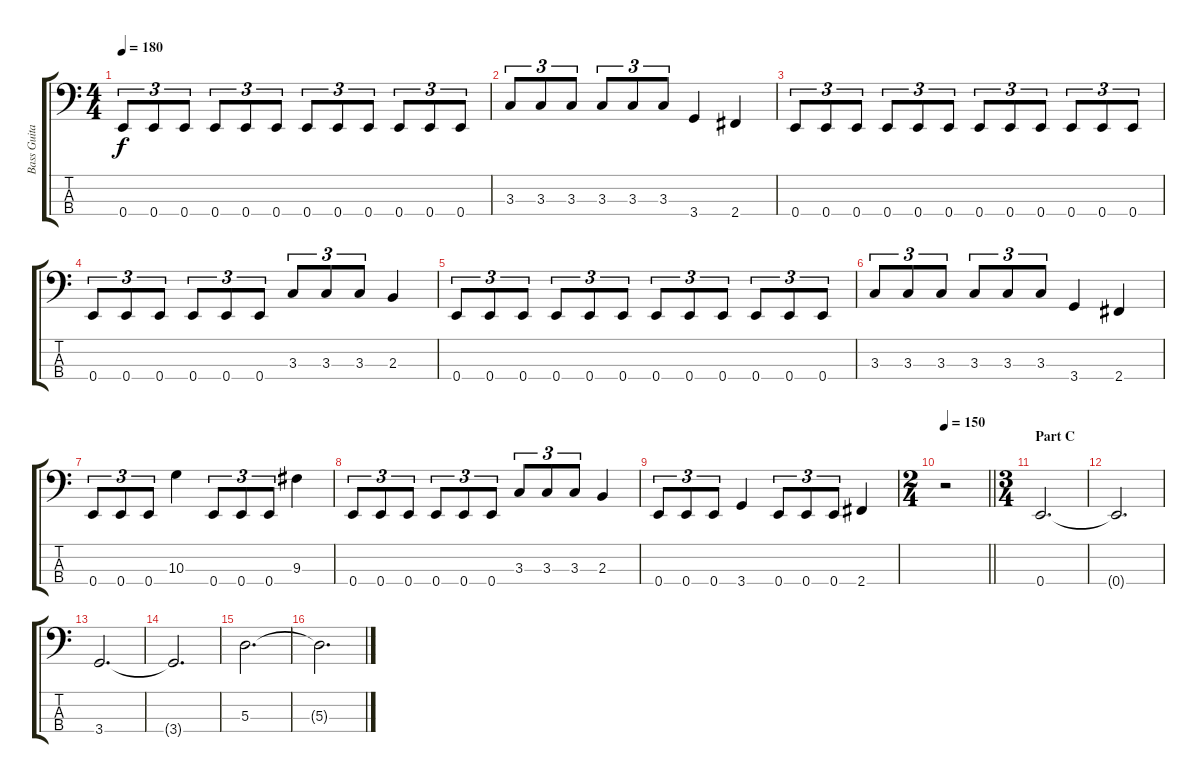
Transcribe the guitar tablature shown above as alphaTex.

\track ("Bass Guitar" "Bass Guita") {instrument electricbassfinger}
\staff {score tabs}
\tuning (G2 D2 A1 E1) {hide}
\ts (4 4)
\tempo 180
\clef f4
\ks c
0.4.8{tu (3 2) dy f} 0.4.8{tu (3 2)} 0.4.8{tu (3 2)} 0.4.8{tu (3 2)} 0.4.8{tu (3 2)} 0.4.8{tu (3 2)} 0.4.8{tu (3 2)} 0.4.8{tu (3 2)} 0.4.8{tu (3 2)} 0.4.8{tu (3 2)} 0.4.8{tu (3 2)} 0.4.8{tu (3 2)} |
3.3.8{tu (3 2)} 3.3.8{tu (3 2)} 3.3.8{tu (3 2)} 3.3.8{tu (3 2)} 3.3.8{tu (3 2)} 3.3.8{tu (3 2)} 3.4.4 2.4.4 |
0.4.8{tu (3 2)} 0.4.8{tu (3 2)} 0.4.8{tu (3 2)} 0.4.8{tu (3 2)} 0.4.8{tu (3 2)} 0.4.8{tu (3 2)} 0.4.8{tu (3 2)} 0.4.8{tu (3 2)} 0.4.8{tu (3 2)} 0.4.8{tu (3 2)} 0.4.8{tu (3 2)} 0.4.8{tu (3 2)} |
0.4.8{tu (3 2)} 0.4.8{tu (3 2)} 0.4.8{tu (3 2)} 0.4.8{tu (3 2)} 0.4.8{tu (3 2)} 0.4.8{tu (3 2)} 3.3.8{tu (3 2)} 3.3.8{tu (3 2)} 3.3.8{tu (3 2)} 2.3.4 |
0.4.8{tu (3 2)} 0.4.8{tu (3 2)} 0.4.8{tu (3 2)} 0.4.8{tu (3 2)} 0.4.8{tu (3 2)} 0.4.8{tu (3 2)} 0.4.8{tu (3 2)} 0.4.8{tu (3 2)} 0.4.8{tu (3 2)} 0.4.8{tu (3 2)} 0.4.8{tu (3 2)} 0.4.8{tu (3 2)} |
3.3.8{tu (3 2)} 3.3.8{tu (3 2)} 3.3.8{tu (3 2)} 3.3.8{tu (3 2)} 3.3.8{tu (3 2)} 3.3.8{tu (3 2)} 3.4.4 2.4.4 |
0.4.8{tu (3 2)} 0.4.8{tu (3 2)} 0.4.8{tu (3 2)} 10.3.4 0.4.8{tu (3 2)} 0.4.8{tu (3 2)} 0.4.8{tu (3 2)} 9.3.4 |
0.4.8{tu (3 2)} 0.4.8{tu (3 2)} 0.4.8{tu (3 2)} 0.4.8{tu (3 2)} 0.4.8{tu (3 2)} 0.4.8{tu (3 2)} 3.3.8{tu (3 2)} 3.3.8{tu (3 2)} 3.3.8{tu (3 2)} 2.3.4 |
0.4.8{tu (3 2)} 0.4.8{tu (3 2)} 0.4.8{tu (3 2)} 3.4.4 0.4.8{tu (3 2)} 0.4.8{tu (3 2)} 0.4.8{tu (3 2)} 2.4.4 |
\ts (2 4)
\tempo 150
\barLineRight lightlight
r.2 |
\ts (3 4)
\section ("" "Part C")
0.4.2{d} |
0.4{t}.2{d} |
3.4.2{d} |
3.4{t}.2{d} |
5.3.2{d} |
5.3{t}.2{d}
